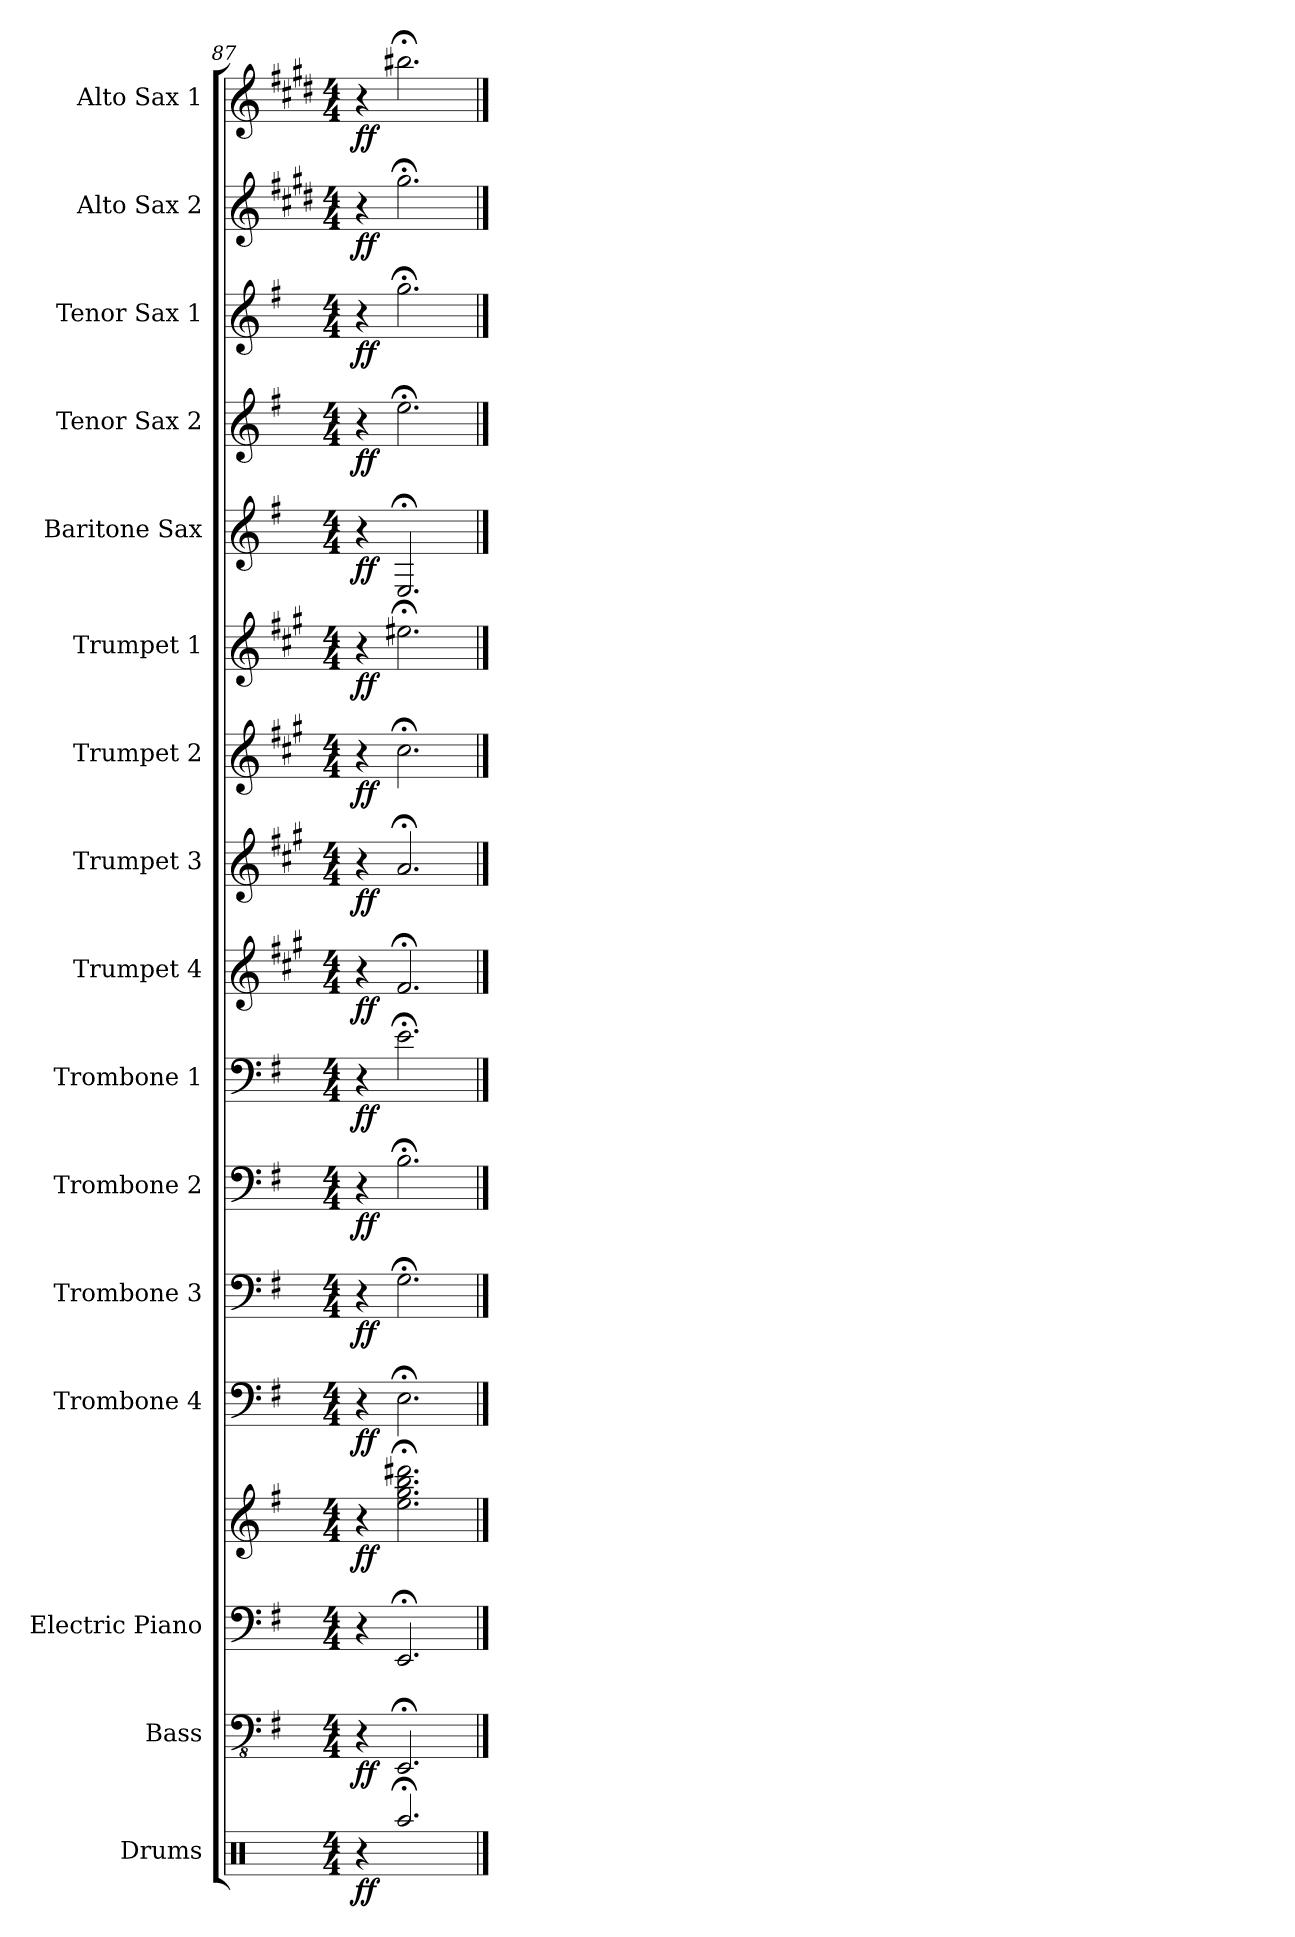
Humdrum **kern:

**kern	**dynam	**kern	**dynam	**kern	**kern	**dynam	**kern	**dynam	**kern	**dynam	**kern	**dynam	**kern	**dynam	**kern	**dynam	**kern	**dynam	**kern	**dynam	**kern	**dynam	**kern	**dynam	**kern	**dynam	**kern	**dynam	**kern	**dynam	**kern	**dynam
*part16	*part16	*part15	*part15	*part14	*part14	*part14	*part13	*part13	*part12	*part12	*part11	*part11	*part10	*part10	*part9	*part9	*part8	*part8	*part7	*part7	*part6	*part6	*part5	*part5	*part4	*part4	*part3	*part3	*part2	*part2	*part1	*part1
*staff17	*staff17	*staff16	*staff16	*staff15	*staff14	*staff14/15	*staff13	*staff13	*staff12	*staff12	*staff11	*staff11	*staff10	*staff10	*staff9	*staff9	*staff8	*staff8	*staff7	*staff7	*staff6	*staff6	*staff5	*staff5	*staff4	*staff4	*staff3	*staff3	*staff2	*staff2	*staff1	*staff1
*I"Drums	*	*I"Bass	*	*I"Electric Piano	*	*	*I"Trombone 4	*	*I"Trombone 3	*	*I"Trombone 2	*	*I"Trombone 1	*	*I"Trumpet 4	*	*I"Trumpet 3	*	*I"Trumpet 2	*	*I"Trumpet 1	*	*I"Baritone Sax	*	*I"Tenor Sax 2	*	*I"Tenor Sax 1	*	*I"Alto Sax 2	*	*I"Alto Sax 1	*
*I'Drums	*	*I'Bass	*	*I'E. Piano	*	*	*I'Tbn. 4	*	*I'Tbn. 3	*	*I'Tbn. 2	*	*I'Tbn. 1	*	*I'Tpt. 4	*	*I'Tpt. 3	*	*I'Tpt. 2	*	*I'Tpt. 1	*	*I'Bari	*	*I'Tenor 2	*	*I'Tenor 1	*	*I'Alto 2	*	*I'Alto 1	*
*clefX	*	*clefFv4	*	*clefF4	*clefG2	*	*clefF4	*	*clefF4	*	*clefF4	*	*clefF4	*	*clefG2	*	*clefG2	*	*clefG2	*	*clefG2	*	*clefG2	*	*clefG2	*	*clefG2	*	*clefG2	*	*clefG2	*
*	*	*	*	*	*	*	*	*	*	*	*	*	*	*	*ITrd1c2	*	*ITrd1c2	*	*ITrd1c2	*	*ITrd1c2	*	*ITrd12c21	*	*ITrd8c14	*	*ITrd8c14	*	*ITrd5c9	*	*ITrd5c9	*
*k[]	*	*k[f#]	*	*k[f#]	*k[f#]	*	*k[f#]	*	*k[f#]	*	*k[f#]	*	*k[f#]	*	*k[f#]	*	*k[f#]	*	*k[f#]	*	*k[f#]	*	*k[f#]	*	*k[f#]	*	*k[f#]	*	*k[f#]	*	*k[f#]	*
*M4/4	*	*M4/4	*	*M4/4	*M4/4	*	*M4/4	*	*M4/4	*	*M4/4	*	*M4/4	*	*M4/4	*	*M4/4	*	*M4/4	*	*M4/4	*	*M4/4	*	*M4/4	*	*M4/4	*	*M4/4	*	*M4/4	*
=87	=87	=87	=87	=87	=87	=87	=87	=87	=87	=87	=87	=87	=87	=87	=87	=87	=87	=87	=87	=87	=87	=87	=87	=87	=87	=87	=87	=87	=87	=87	=87	=87
!	!LO:DY:b	!	!LO:DY:b	!	!	!LO:DY:b	!	!LO:DY:b	!	!LO:DY:b	!	!LO:DY:b	!	!LO:DY:b	!	!LO:DY:b	!	!LO:DY:b	!	!LO:DY:b	!	!LO:DY:b	!	!LO:DY:b	!	!LO:DY:b	!	!LO:DY:b	!	!LO:DY:b	!	!LO:DY:b
4r	ff	4r	ff	4r	4r	ff	4r	ff	4r	ff	4r	ff	4r	ff	4r	ff	4r	ff	4r	ff	4r	ff	4r	ff	4r	ff	4r	ff	4r	ff	4r	ff
*	*	*	*	*	*	*	*	*	*	*	*	*	*	*	*	*	*	*	*	*	*	*	*	*	*	*	*	*	*	*	*MM80	*
2.Raa;</	.	2.EEE;</	.	2.EE;</	2.ee\;< 2.gg\;< 2.bb\;< 2.ddd#X\;<	.	2.E;<\	.	2.G;<\	.	2.B;<\	.	2.e;<\	.	2.e;</	.	2.g;</	.	2.b;<\	.	2.dd#X;<\	.	2.EE;</	.	2.e;<\	.	2.g;<\	.	2.b;<\	.	2.dd#X;<\	.
==	==	==	==	==	==	==	==	==	==	==	==	==	==	==	==	==	==	==	==	==	==	==	==	==	==	==	==	==	==	==	==	==
*-	*-	*-	*-	*-	*-	*-	*-	*-	*-	*-	*-	*-	*-	*-	*-	*-	*-	*-	*-	*-	*-	*-	*-	*-	*-	*-	*-	*-	*-	*-	*-	*-
